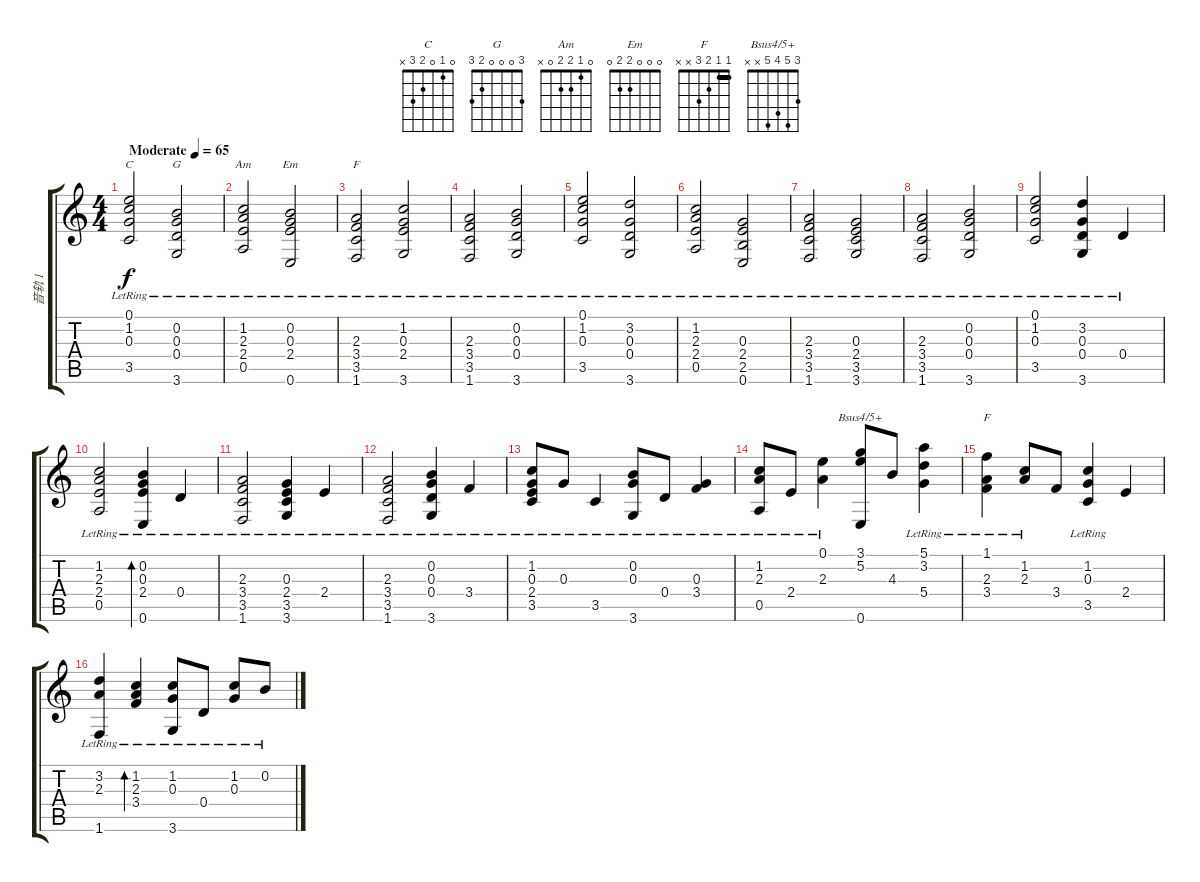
\track ("音轨 1" "音轨 1") {instrument acousticguitarnylon}
\staff {score tabs}
\tuning (E4 B3 G3 D3 A2 E2) {hide}
\chord ("C" 0 1 0 2 3 x)
\chord ("G" 3 0 0 0 2 3)
\chord ("Am" 0 1 2 2 0 x)
\chord ("Em" 0 0 0 2 2 0)
\chord ("F" 1 1 2 3 3 1) {barre 1}
\chord ("Bsus4/5+" 3 5 4 5 x x)
\chord ("F" 1 1 2 3 x x) {barre 1}
\ts (4 4)
\tempo (65 "Moderate")
\clef g2
\ks c
(0.1{lr} 1.2{lr} 0.3{lr} 3.5{lr}).2{ch "C" dy f volume 15 balance 8 instrument acousticguitarnylon} (0.2{lr} 0.3{lr} 0.4{lr} 3.6{lr}).2{ch "G"} |
(1.2{lr} 2.3{lr} 2.4{lr} 0.5{lr}).2{ch "Am"} (0.2{lr} 0.3{lr} 2.4{lr} 0.6{lr}).2{ch "Em"} |
(2.3{lr} 3.4{lr} 3.5{lr} 1.6{lr}).2{ch "F"} (1.2{lr} 0.3{lr} 2.4{lr} 3.6{lr}).2 |
(2.3{lr} 3.4{lr} 3.5{lr} 1.6{lr}).2 (0.2{lr} 0.3{lr} 0.4{lr} 3.6{lr}).2 |
(0.1{lr} 1.2{lr} 0.3{lr} 3.5{lr}).2 (3.2{lr} 0.3{lr} 0.4{lr} 3.6{lr}).2 |
(1.2{lr} 2.3{lr} 2.4{lr} 0.5{lr}).2 (0.3{lr} 2.4{lr} 2.5{lr} 0.6{lr}).2 |
(2.3{lr} 3.4{lr} 3.5{lr} 1.6{lr}).2 (0.3{lr} 2.4{lr} 3.5{lr} 3.6{lr}).2 |
(2.3{lr} 3.4{lr} 3.5{lr} 1.6{lr}).2 (0.2{lr} 0.3{lr} 0.4{lr} 3.6{lr}).2 |
(0.1{lr} 1.2{lr} 0.3{lr} 3.5{lr}).2 (3.2{lr} 0.3{lr} 0.4{lr} 3.6{lr}).4 0.4{lr}.4 |
(1.2{lr} 2.3{lr} 2.4{lr} 0.5{lr}).2 (0.2{lr} 0.3{lr} 2.4 0.6).4{bd 30} 0.4{lr}.4 |
(2.3{lr} 3.4{lr} 3.5{lr} 1.6{lr}).2 (0.3{lr} 2.4{lr} 3.5{lr} 3.6{lr}).4 2.4{lr}.4 |
(2.3{lr} 3.4{lr} 3.5{lr} 1.6{lr}).2 (0.2{lr} 0.3{lr} 0.4{lr} 3.6{lr}).4 3.4{lr}.4 |
(1.2{lr} 0.3{lr} 2.4{lr} 3.5{lr}).8 0.3{lr}.8 3.5{lr}.4 (0.2{lr} 0.3{lr} 3.6{lr}).8 0.4{lr}.8 (0.3{lr} 3.4{lr}).4 |
(1.2{lr} 2.3{lr} 0.5{lr}).8 2.4{lr}.8 (0.1{lr} 2.3{lr}).4 (3.1 5.2 0.6).8{ch "Bsus4/5+"} 4.3.8 (5.1{lr} 3.2{lr} 5.4{lr}).4 |
(1.1{lr} 2.3{lr} 3.4{lr}).4{ch "F"} (1.2{lr} 2.3{lr}).8 3.4.8 (1.2{lr} 0.3{lr} 3.5{lr}).4 2.4.4 |
(3.2{lr} 2.3 1.6{lr}).4 (1.2{lr} 2.3{lr} 3.4).4{bd 30} (1.2{lr} 0.3{lr} 3.6{lr}).8 0.4{lr}.8 (1.2{lr} 0.3{lr}).8 0.2{lr}.8
